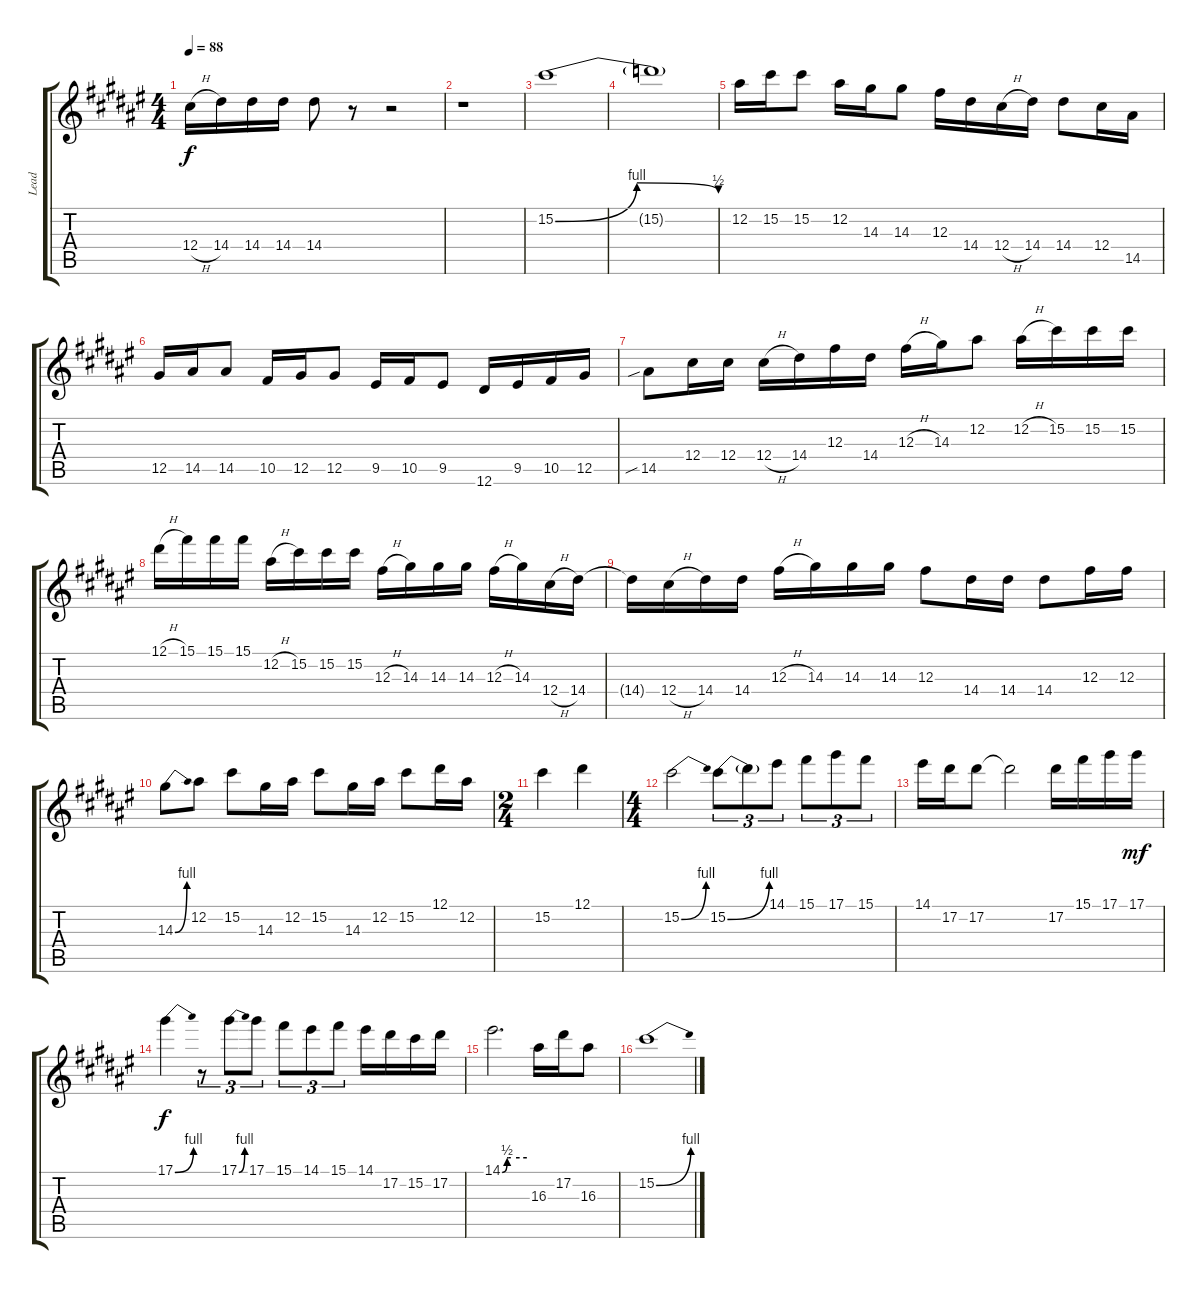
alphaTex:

\track ("Lead" "Lead") {instrument overdrivenguitar}
\staff {score tabs}
\tuning (Eb4 Bb3 Gb3 Db3 Ab2 Eb2) {hide}
\ts (4 4)
\tempo 88
\clef g2
\ks f#
12.4{h}.16{dy f} 14.4.16 14.4.16 14.4.16 14.4.8 r.8 r.2 |
r.1 |
15.2{be (bendrelease 0 0 5 4 30 4 60 2)}.1 |
15.2{t}.1 |
12.2.16 15.2.16 15.2.8 12.2.16 14.3.16 14.3.8 12.3.16 14.4.16 12.4{h}.16 14.4.16 14.4.8 12.4.16 14.5.16 |
12.5.16 14.5.16 14.5.8 10.5.16 12.5.16 12.5.8 9.5.16 10.5.16 9.5.8 12.6.16 9.5.16 10.5.16 12.5.16 |
14.5{sib}.8 12.4.16 12.4.16 12.4{h}.16 14.4.16 12.3.16 14.4.16 12.3{h}.16 14.3.16 12.2.8 12.2{h}.16 15.2.16 15.2.16 15.2.16 |
12.1{h}.16 15.1.16 15.1.16 15.1.16 12.2{h}.16 15.2.16 15.2.16 15.2.16 12.3{h}.16 14.3.16 14.3.16 14.3.16 12.3{h}.16 14.3.16 12.4{h}.16 14.4.16 |
14.4{t}.16 12.4{h}.16 14.4.16 14.4.16 12.3{h}.16 14.3.16 14.3.16 14.3.16 12.3.8 14.4.16 14.4.16 14.4.8 12.3.16 12.3.16 |
14.3{be (bend 0 0 60 4)}.8 12.2.8 15.2.8 14.3.16 12.2.16 15.2.8 14.3.16 12.2.16 15.2.8 12.1.16 12.2.16 |
\ts (2 4)
15.2.4 12.1.4 |
\ts (4 4)
15.2{be (bend 0 0 60 4)}.2{volume 15} 15.2{be (bend 0 0 60 4)}.8{tu (3 2)} 15.2{t}.8{tu (3 2)} 14.1.8{tu (3 2)} 15.1.8{tu (3 2)} 17.1.8{tu (3 2)} 15.1.8{tu (3 2)} |
14.1.16 17.2.16 17.2.8 17.2{t}.2 17.2.16 15.1.16 17.1.16 17.1.16{dy mf} |
17.1{be (bend 0 0 60 4)}.4{dy f} r.8{tu (3 2)} 17.1{be (bend 0 0 60 4)}.8{tu (3 2)} 17.1.8{tu (3 2)} 15.1.8{tu (3 2)} 14.1.8{tu (3 2)} 15.1.8{tu (3 2)} 14.1.16 17.2.16 15.2.16 17.2.16 |
14.1{be (custom 0 0 12 2 15 2 21 2 60 2)}.2{d} 16.3.16 17.2.16 16.3.8 |
15.2{be (bend 0 0 60 4)}.1
